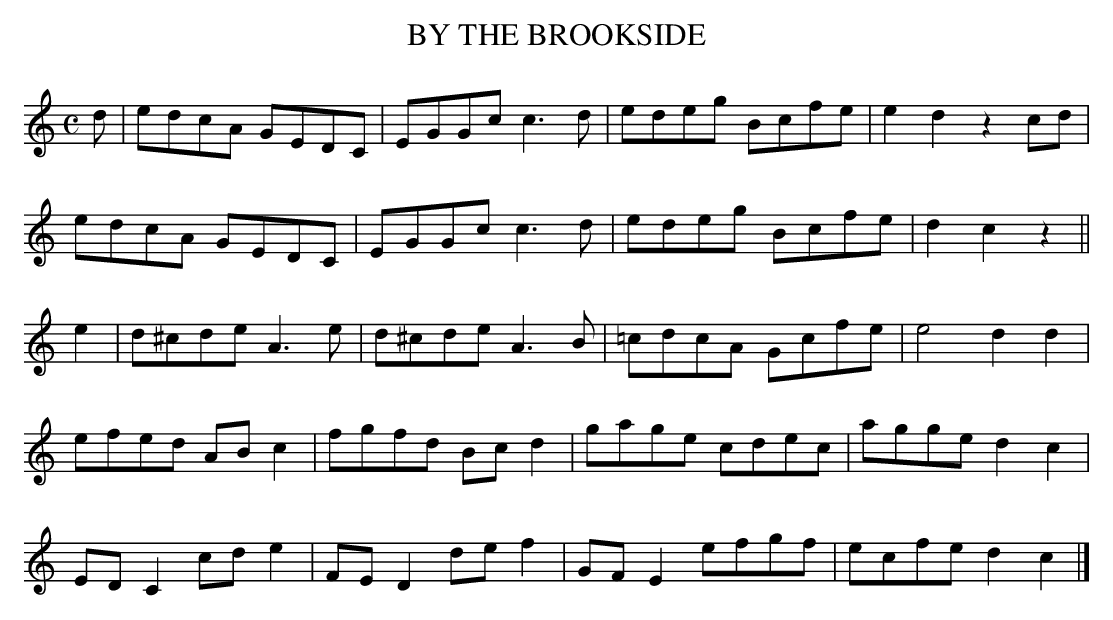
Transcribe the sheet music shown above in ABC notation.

X:1
T:BY THE BROOKSIDE
Y:"moderate"
M:C
L:1/8
K:C
d|edcA GEDC|EGGc c3d|edeg Bcfe|e2d2 z2cd|
edcA GEDC|EGGc c3d|edeg Bcfe|d2c2z2||
e2|d^cde A3e|d^cde A3B|=cdcA Gcfe|e4 d2d2|
efed ABc2|fgfd Bcd2|gage cdec|agge d2c2|
EDC2 cde2|FED2 def2|GFE2 efgf|ecfe d2c2|]
